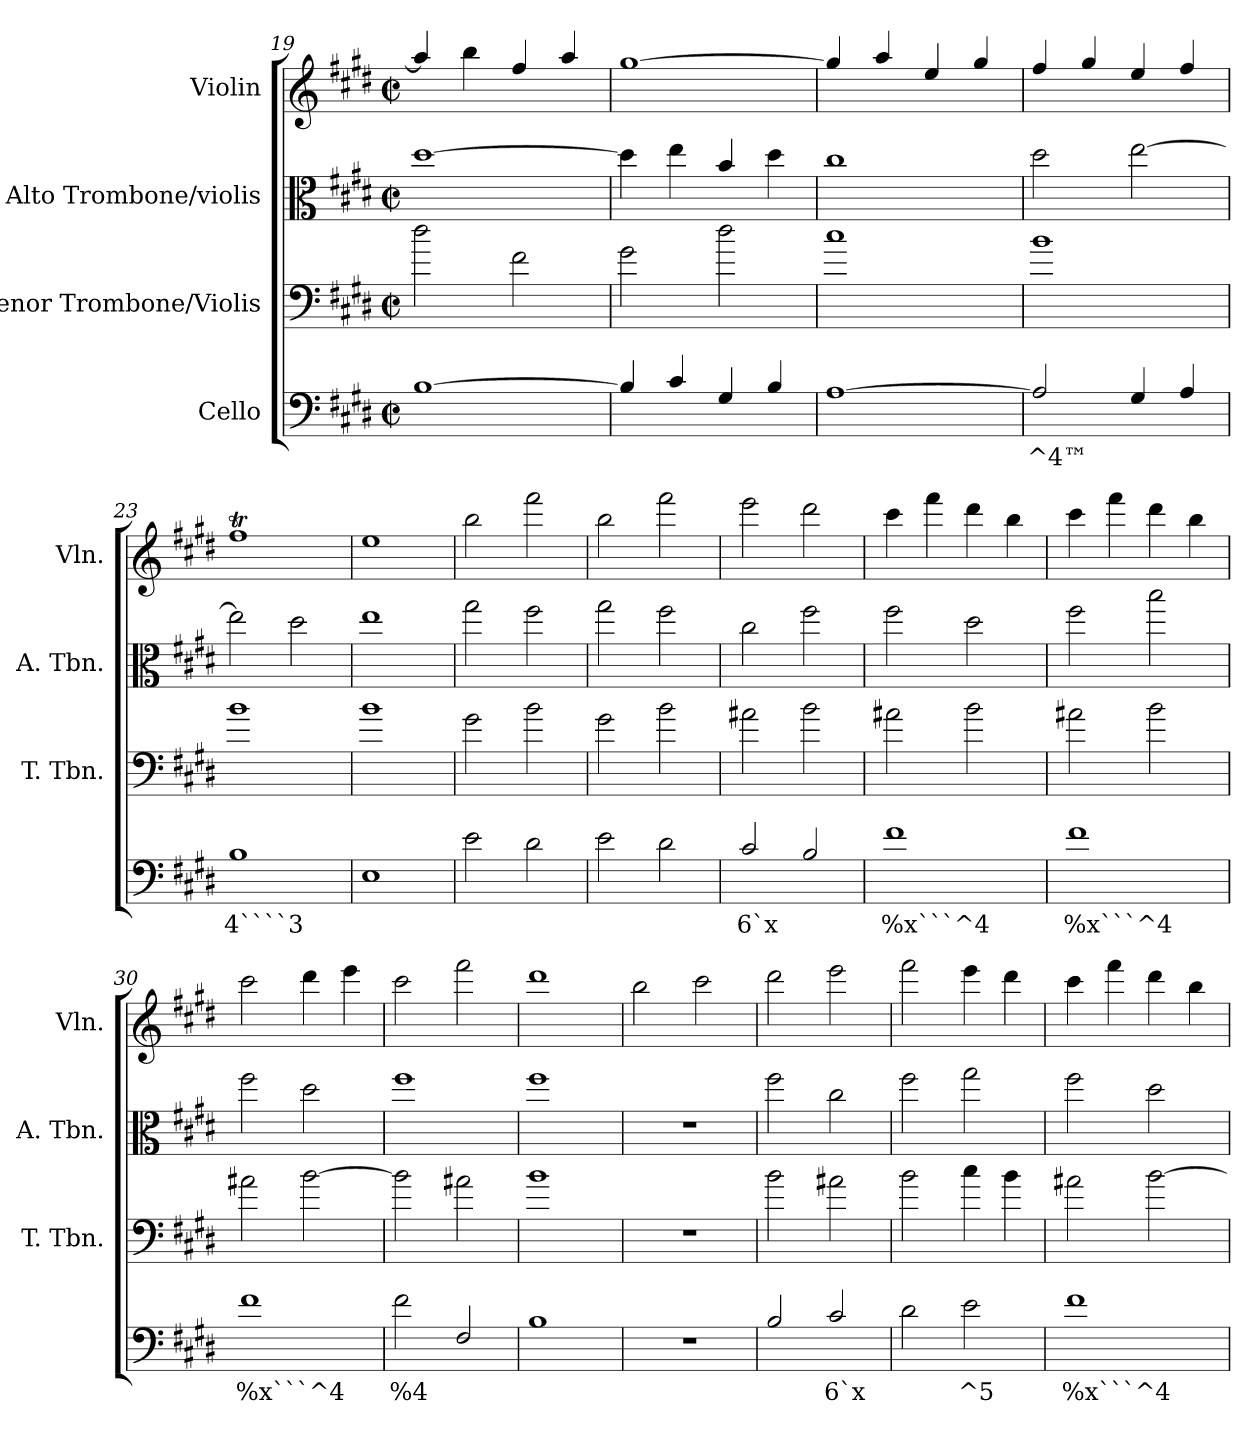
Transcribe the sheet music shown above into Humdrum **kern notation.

**kern	**text	**kern	**kern	**kern
*part4	*part4	*part3	*part2	*part1
*staff4	*staff4	*staff3	*staff2	*staff1
*I"Cello	*	*I"Tenor Trombone/Violis	*I"Alto Trombone/violis	*I"Violin
*	*	*I'T. Tbn.	*I'A. Tbn.	*I'Vln.
*clefF4	*	*clefF4	*clefC3	*clefG2
*ITrd7c12	*	*ITrd7c12	*ITrd7c12	*ITrd7c12
*k[f#c#g#d#]	*	*k[f#c#g#d#]	*k[f#c#g#d#]	*k[f#c#g#d#]
*E:	*	*E:	*E:	*E:
*M2/2	*	*M2/2	*M2/2	*M2/2
*met(c|)	*	*met(c|)	*met(c|)	*met(c|)
=19	=19	=19	=19	=19
[1BB	.	2d#\	[1d#	4a/]
.	.	.	.	4b\
.	.	2F#\	.	4f#/
.	.	.	.	4a/
!!LO:LB:g=z
=20	=20	=20	=20	=20
4BB/]	.	2G#\	4d#\]	[1g#
4C#/	.	.	4e\	.
4GG#/	.	2d#\	4B/	.
4BB/	.	.	4d#\	.
=21	=21	=21	=21	=21
[1AA	.	1c#	1c#	4g#/]
.	.	.	.	4a/
.	.	.	.	4e/
.	.	.	.	4g#/
=22	=22	=22	=22	=22
!	!LO:LY:b	!	!	!
2AA/]	^4™	1B	2d#\	4f#/
.	.	.	.	4g#/
4GG#/	.	.	[2e\	4e/
4AA/	.	.	.	4f#/
=23	=23	=23	=23	=23
!	!LO:LY:b	!	!	!
1BB	4````3	1B	2e\]	1f#T
.	.	.	2d#\	.
=24	=24	=24	=24	=24
1EE	.	1B	1e	1e
!!LO:LB:g=z
=25	=25	=25	=25	=25
2E\	.	2G#\	2g#\	2b\
2D#\	.	2B\	2f#\	2ff#\
=26	=26	=26	=26	=26
2E\	.	2G#\	2g#\	2b\
2D#\	.	2B\	2f#\	2ff#\
=27	=27	=27	=27	=27
!	!LO:LY:b	!	!	!
2C#/	6`x	2A#X\	2c#\	2ee\
2BB/	.	2B\	2f#\	2dd#\
=28	=28	=28	=28	=28
!	!LO:LY:b	!	!	!
1F#	%x```^4	2A#X\	2f#\	4cc#\
.	.	.	.	4ff#\
.	.	2B\	2d#\	4dd#\
.	.	.	.	4b\
=29	=29	=29	=29	=29
!	!LO:LY:b	!	!	!
1F#	%x```^4	2A#X\	2f#\	4cc#\
.	.	.	.	4ff#\
.	.	2B\	2b\	4dd#\
.	.	.	.	4b\
!!LO:LB:g=z
=30	=30	=30	=30	=30
!	!LO:LY:b	!	!	!
1F#	%x```^4	2A#X\	2f#\	2cc#\
.	.	[2B\	2d#\	4dd#\
.	.	.	.	4ee\
=31	=31	=31	=31	=31
!	!LO:LY:b	!	!	!
2F#\	%4	2B\]	1f#	2cc#\
2FF#/	.	2A#X\	.	2ff#\
=32	=32	=32	=32	=32
1BB	.	1B	1f#	1dd#
=33	=33	=33	=33	=33
1r	.	1r	1r	2b\
.	.	.	.	2cc#\
=34	=34	=34	=34	=34
2BB/	.	2B\	2f#\	2dd#\
!	!LO:LY:b	!	!	!
2C#/	6`x	2A#X\	2c#\	2ee\
!!LO:PB:g=z
=35	=35	=35	=35	=35
2D#\	.	2B\	2f#\	2ff#\
!	!LO:LY:b	!	!	!
2E\	^5	4c#\	2g#\	4ee\
.	.	4B\	.	4dd#\
=36	=36	=36	=36	=36
!	!LO:LY:b	!	!	!
1F#	%x```^4	2A#X\	2f#\	4cc#\
.	.	.	.	4ff#\
.	.	[2B\	2d#\	4dd#\
.	.	.	.	4b\
=	=	=	=	=
*-	*-	*-	*-	*-
